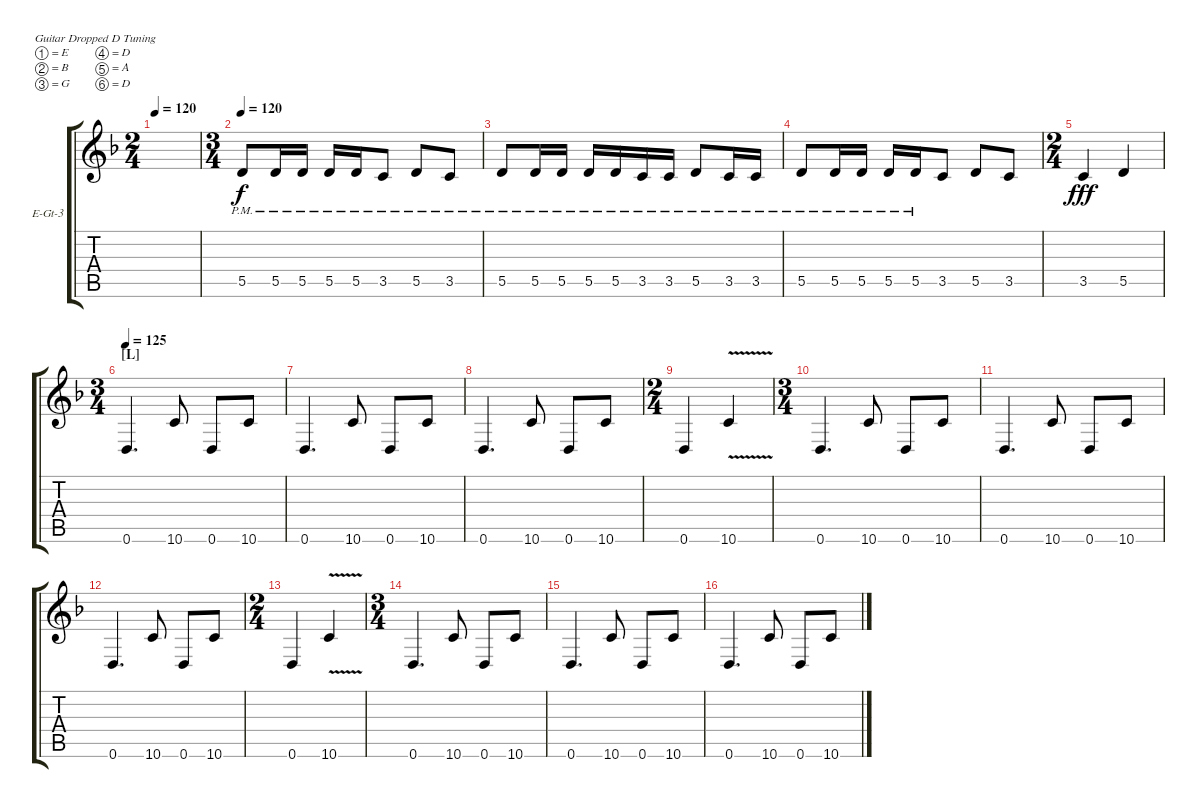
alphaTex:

\defaultSystemsLayout 4
\bracketExtendMode groupsimilarinstruments
\firstSystemTrackNameOrientation horizontal
\otherSystemsTrackNameOrientation horizontal
\track ("Electric Guitar 3" "E-Gt-3") {instrument distortionguitar}
\staff {score tabs}
\tuning (E4 B3 G3 D3 A2 D2)
\ts (2 4)
\tempo 120
\clef g2
\ks f
|
\ts (3 4)
\tempo 120
5.5{pm}.8{dy f} 5.5{pm}.16 5.5{pm}.16 5.5{pm}.16 5.5{pm}.16 3.5{pm}.8 5.5{pm}.8 3.5{pm}.8 |
5.5{pm}.8 5.5{pm}.16 5.5{pm}.16 5.5{pm}.16 5.5{pm}.16 3.5{pm}.16 3.5{pm}.16 5.5{pm}.8 3.5{pm}.16 3.5{pm}.16 |
5.5{pm}.8 5.5{pm}.16 5.5{pm}.16 5.5{pm}.16 5.5{pm}.16 3.5.8 5.5.8 3.5.8 |
\ts (2 4)
3.5.4{dy fff} 5.5.4 |
\ts (3 4)
\section ("L" "")
\tempo 125
0.6.4{d} 10.6.8 0.6.8 10.6.8 |
0.6.4{d} 10.6.8 0.6.8 10.6.8 |
0.6.4{d} 10.6.8 0.6.8 10.6.8 |
\ts (2 4)
0.6.4 10.6{v}.4 |
\ts (3 4)
0.6.4{d} 10.6.8 0.6.8 10.6.8 |
0.6.4{d} 10.6.8 0.6.8 10.6.8 |
0.6.4{d} 10.6.8 0.6.8 10.6.8 |
\ts (2 4)
0.6.4 10.6{v}.4 |
\ts (3 4)
0.6.4{d} 10.6.8 0.6.8 10.6.8 |
0.6.4{d} 10.6.8 0.6.8 10.6.8 |
0.6.4{d} 10.6.8 0.6.8 10.6.8
